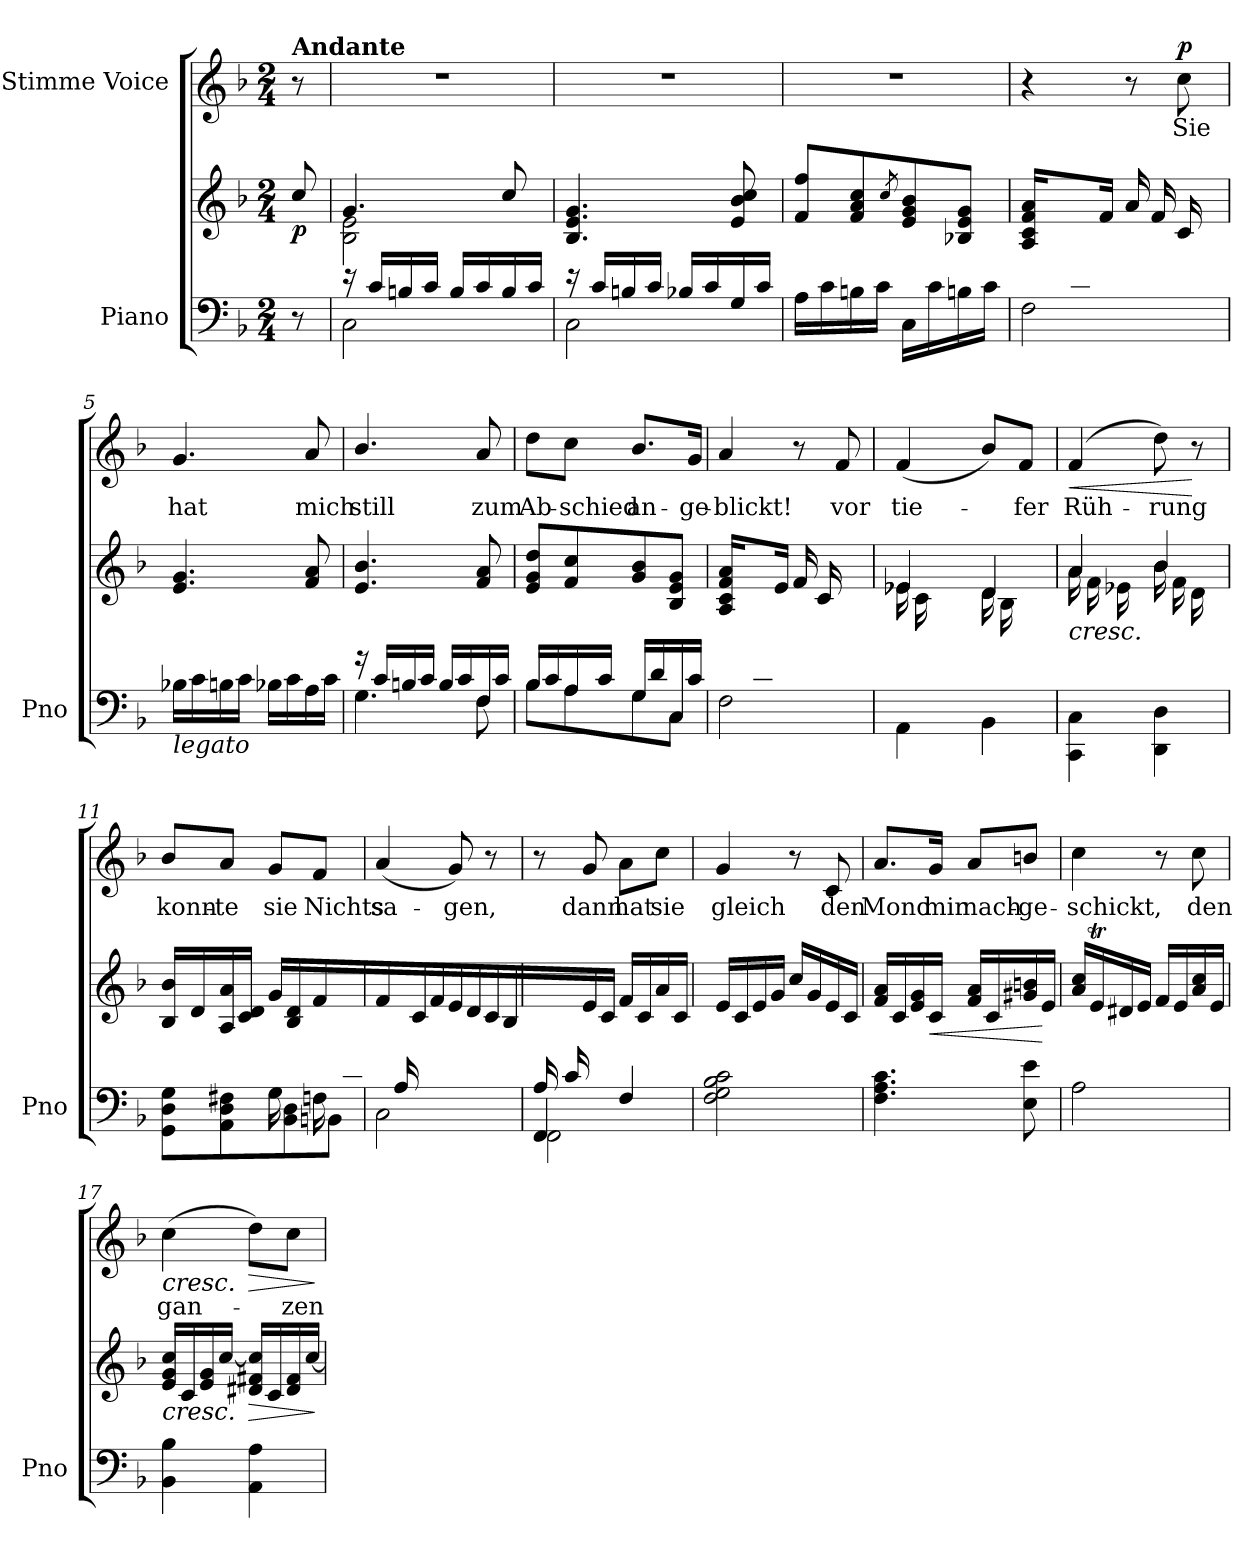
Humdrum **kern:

**kern	**kern	**dynam	**kern	**text	**dynam
*part2	*part2	*part2	*part1	*part1	*part1
*staff3	*staff2	*staff2/3	*staff1	*staff1	*staff1
*I"Piano	*	*	*I"Stimme Voice	*	*
*I'Pno	*	*	*	*	*
*clefF4	*clefG2	*	*clefG2	*	*
*k[b-]	*k[b-]	*	*k[b-]	*	*
*M2/4	*M2/4	*	*M2/4	*	*
=	=	=	=	=	=
!	!	!	!LO:TX:a:B:t=Andante	!	!
!	!	!LO:DY:b	!	!	!
8r	(8cc/	p	8r	.	.
=1	=1	=1	=1	=1	=1
*^	*^	*	*	*	*
16r	2C\	4.g/	2B-\ 2e\	.	2r	.	.
16c/LL	.	.	.	.	.	.	.
16Bn/	.	.	.	.	.	.	.
16c/JJ	.	.	.	.	.	.	.
16B/LL	.	.	.	.	.	.	.
16c/	.	.	.	.	.	.	.
16B/	.	8cc/	.	.	.	.	.
16c/JJ	.	.	.	.	.	.	.
*	*	*v	*v	*	*	*	*
=2	=2	=2	=2	=2	=2	=2
16r	2C\	4.B-/ 4.e/ 4.g/	.	2r	.	.
16c/LL	.	.	.	.	.	.
16Bn/	.	.	.	.	.	.
16c/JJ	.	.	.	.	.	.
16B-X/LL	.	.	.	.	.	.
16c/	.	.	.	.	.	.
16G/	.	8e/ 8b-/ 8cc/	.	.	.	.
16c/JJ	.	.	.	.	.	.
*v	*v	*	*	*	*	*
=3	=3	=3	=3	=3	=3
16A\LL	8f/ 8ff/L	.	2r	.	.
16c\	.	.	.	.	.
16Bn\	8f/ 8a/ 8cc/	.	.	.	.
16c\JJ	.	.	.	.	.
.	8qcc/	.	.	.	.
16C\LL	8e/ 8g/ 8b-/	.	.	.	.
16c\	.	.	.	.	.
16Bn\	8B-X/ 8e/ 8g/J	.	.	.	.
16c\JJ	.	.	.	.	.
!!LO:LB:g=z
=4	=4	=4	=4	=4	=4
*^	*	*	*	*	*
16ryy	2F\	16A/ 16c/ 16f/ 16a/LL	.	4r	.	.
16A/	.	8ryy	.	.	.	.
16c/	.	.	.	.	.	.
4ryy	.	16f/JJ	.	.	.	.
.	.	16a/LL	.	8r	.	.
.	.	16f/	.	.	.	.
!	!	!	!	!	!LO:LY:b	!LO:DY:a
.	.	16c/	.	8cc\	Sie	p
16A/JJ)	.	16ryy	.	.	.	.
*v	*v	*	*	*	*	*
!!LO:LB:g=z
=5	=5	=5	=5	=5	=5
!LO:TX:b:i:t=legato	!	!	!	!	!
!	!	!	!	!LO:LY:b	!
16B-X\LL	4.e/ 4.g/	.	4.g/	hat	.
16c\	.	.	.	.	.
16Bn\	.	.	.	.	.
16c\JJ	.	.	.	.	.
16B-X\LL	.	.	.	.	.
16c\	.	.	.	.	.
!	!	!	!	!LO:LY:b	!
16A\	8f/ 8a/	.	8a/	mich	.
16c\JJ	.	.	.	.	.
=6	=6	=6	=6	=6	=6
*^	*	*	*	*	*
!	!	!	!	!	!LO:LY:b	!
16r	4.G\	4.e/ 4.b-/	.	4.b-/	still	.
16c/LL	.	.	.	.	.	.
16Bn/	.	.	.	.	.	.
16c/JJ	.	.	.	.	.	.
16B/LL	.	.	.	.	.	.
16c/	.	.	.	.	.	.
!	!	!	!	!	!LO:LY:b	!
16F/	8F\	8f/ 8a/	.	8a/	zum	.
16c/JJ	.	.	.	.	.	.
=7	=7	=7	=7	=7	=7	=7
!	!	!	!	!	!LO:LY:b	!
16B-/LL	8B-\L	8e/ 8g/ 8dd/L	.	8dd\L	Ab-	.
16c/	.	.	.	.	.	.
!	!	!	!	!	!LO:LY:b	!
16A/	8A\	8f/ 8cc/	.	8cc\J	-schied	.
16c/JJ	.	.	.	.	.	.
!	!	!	!	!	!LO:LY:b	!
16G/LL	8G\	8g/ 8b-/	.	8.b-/L	an-	.
16d/	.	.	.	.	.	.
16C/	8C\J	8B-/ 8e/ 8g/J	.	.	.	.
!	!	!	!	!	!LO:LY:b	!
16c/JJ	.	.	.	16g/Jk	-ge-	.
=8	=8	=8	=8	=8	=8	=8
!	!	!	!	!	!LO:LY:b	!
16ryy	2F\	16A/ 16c/ 16f/ 16a/LL	.	4a/	-blickt!	.
16A/	.	8ryy	.	.	.	.
16c/	.	.	.	.	.	.
8.ryy	.	16e/JJ	.	.	.	.
.	.	16f/LL	.	8r	.	.
.	.	16c/	.	.	.	.
!	!	!	!	!	!LO:LY:b	!
16A/	.	8ryy	.	8f/	vor	.
16F/JJ	.	.	.	.	.	.
!!LO:LB:g=z
=9	=9	=9	=9	=9	=9	=9
*	*	*^	*	*	*	*
!	!	!	!	!	!	!LO:LY:b	!
8ryy	4AA\	16e-X\LL	4e-/	.	(4f/	tie-	.
.	.	16c\	.	.	.	.	.
16F/	.	8ryy	.	.	.	.	.
16E-X/JJ	.	.	.	.	.	.	.
8ryy	4BB-\	16d\LL	4d/	.	8b-/L)	.	.
.	.	16B-\	.	.	.	.	.
!	!	!	!	!	!	!LO:LY:b	!
16F/	.	8ryy	.	.	8f/J	-fer	.
16D/JJ	.	.	.	.	.	.	.
=10	=10	=10	=10	=10	=10	=10	=10
!	!	!LO:TX:b:i:t=cresc.	!	!	!	!	!
!	!	!	!	!	!	!LO:LY:b	!LO:HP:b
8.ryy	4CC\ 4C\	16a\LL	4a/	.	(4f/	Rüh-	<
.	.	16f\	.	.	.	.	.
.	.	16e-X\	.	.	.	.	.
16A/JJ	.	16ryy	.	.	.	.	.
!	!	!	!	!	!	!LO:LY:b	!
8.ryy	4DD\ 4D\	16b-\LL	4b-/	.	8dd\)	-rung	.
.	.	16f\	.	.	.	.	.
.	.	16d\	.	.	8r	.	[
16B-/JJ	.	16ryy	.	.	.	.	.
=11	=11	=11	=11	=11	=11	=11	=11
*	*^	*	*	*	*	*	*
!	!	!	!	!	!	!	!LO:LY:b	!
4..ryy	4ryy	8GG\ 8D\ 8G\L	16B-/ 16b-/LL	4ryy	.	8b-/L	konn-	.
.	.	.	16d/	.	.	.	.	.
!	!	!	!	!	!	!	!LO:LY:b	!
.	.	8AA\ 8D\ 8F#X\	16A/ 16a/	.	.	8a/J	-te	.
.	.	.	16c/ 16d/JJ	.	.	.	.	.
!	!	!	!	!	!	!	!LO:LY:b	!
.	16G\	8BB-\ 8D\	16g/LL	16ryy	.	8g/L	sie	.
.	16ryy	.	16B-/ 16d/	16ryy	.	.	.	.
!	!	!	!	!	!	!	!LO:LY:b	!
.	16Fn\	8BBn\J	16f/	16ryy	.	8f/J	Nichts	.
16G/ 16d/JJ	16ryy	.	16ryy	16ryy	.	.	.	.
*	*v	*v	*	*	*	*	*	*
=12	=12	=12	=12	=12	=12	=12	=12
!	!	!	!	!	!	!LO:LY:b	!
*	*	*v	*v	*	*	*	*
16ryy	2C\	16f/LL	.	(4a/	sa-	.
16A/	.	16ryy	.	.	.	.
4.ryy	.	16c/	.	.	.	.
.	.	16f/JJ	.	.	.	.
!	!	!	!	!	!LO:LY:b	!
.	.	16e/LL	.	8g/)	-gen,	.
.	.	16d/	.	.	.	.
.	.	16c/	.	8r	.	.
.	.	16B-/JJ	.	.	.	.
!!LO:PB:g=z
=13	=13	=13	=13	=13	=13	=13
*	*^	*	*	*	*	*
16A/LL	4FF/	2FF\	8ryy	.	8r	.	.
16c/	.	.	.	.	.	.	.
!	!	!	!	!	!	!LO:LY:b	!
4.ryy	.	.	16e/	.	8g/	dann	.
.	.	.	16c/JJ	.	.	.	.
!	!	!	!	!	!	!LO:LY:b	!
.	4F/	.	16f/LL	.	8a\L	hat	.
.	.	.	16c/	.	.	.	.
!	!	!	!	!	!	!LO:LY:b	!
.	.	.	16a/	.	8cc\J	sie	.
.	.	.	16c/JJ	.	.	.	.
*v	*v	*v	*	*	*	*	*
=14	=14	=14	=14	=14	=14
!	!	!	!	!LO:LY:b	!
2F\ 2G\ 2B-\ 2c\	16e/LL	.	4g/	gleich	.
.	16c/	.	.	.	.
.	16e/	.	.	.	.
.	16g/JJ	.	.	.	.
.	16cc/LL	.	8r	.	.
.	16g/	.	.	.	.
!	!	!	!	!LO:LY:b	!
.	16e/	.	8c/	den	.
.	16c/JJ	.	.	.	.
=15	=15	=15	=15	=15	=15
!	!	!	!	!LO:LY:b	!
4.F\ 4.A\ 4.c\	16f/ 16a/LL	.	8.a/L	Mond	.
.	16c/	.	.	.	.
.	16e/ 16g/	.	.	.	.
!	!	!LO:HP:b	!	!LO:LY:b	!
.	16c/JJ	<	16g/Jk	mir	.
!	!	!	!	!LO:LY:b	!
.	16f/ 16a/LL	.	8a/L	nach-	.
.	16c/	.	.	.	.
!	!	!	!	!LO:LY:b	!
8E\ 8e\	16g#X/ 16bn/	.	8bn/J	-ge-	.
.	16e/JJ	[	.	.	.
!!LO:LB:g=z
=16	=16	=16	=16	=16	=16
!	!	!	!	!LO:LY:b	!
2A\	16a/ 16cc/LL	.	4cc\	-schickt,	.
.	16et/	.	.	.	.
.	16d#X/	.	.	.	.
.	16e/JJ	.	.	.	.
.	16f/LL	.	8r	.	.
.	16e/	.	.	.	.
!	!	!	!	!LO:LY:b	!
.	16a/ 16cc/	.	8cc\	den	.
.	16e/JJ	.	.	.	.
!!LO:PB:g=z
=17	=17	=17	=17	=17	=17
!	!LO:TX:b:i:t=cresc.	!	!	!	!
!	!	!	!	!LO:LY:b	!LO:HP:b
4BB-\ 4B-\	16e/ 16g/ 16cc/LL	.	(4cc\	gan-	<
.	16c/	.	.	.	.
.	16e/ 16g/	.	.	.	.
.	[>16cc/JJ	.	.	.	.
!	!	!LO:HP:b	!	!	!LO:HP:b
4AA\ 4A\	16d#X/ 16f#X/ 16cc/]LL	>	8dd\L)	.	>
.	16c/	.	.	.	.
!	!	!	!	!LO:LY:b	!
.	16d#/ 16f#/	.	8cc\J	-zen	[
.	[>16cc/JJ	.	.	.	.
.	.	]	.	.	]
=	=	=	=	=	=
*-	*-	*-	*-	*-	*-
